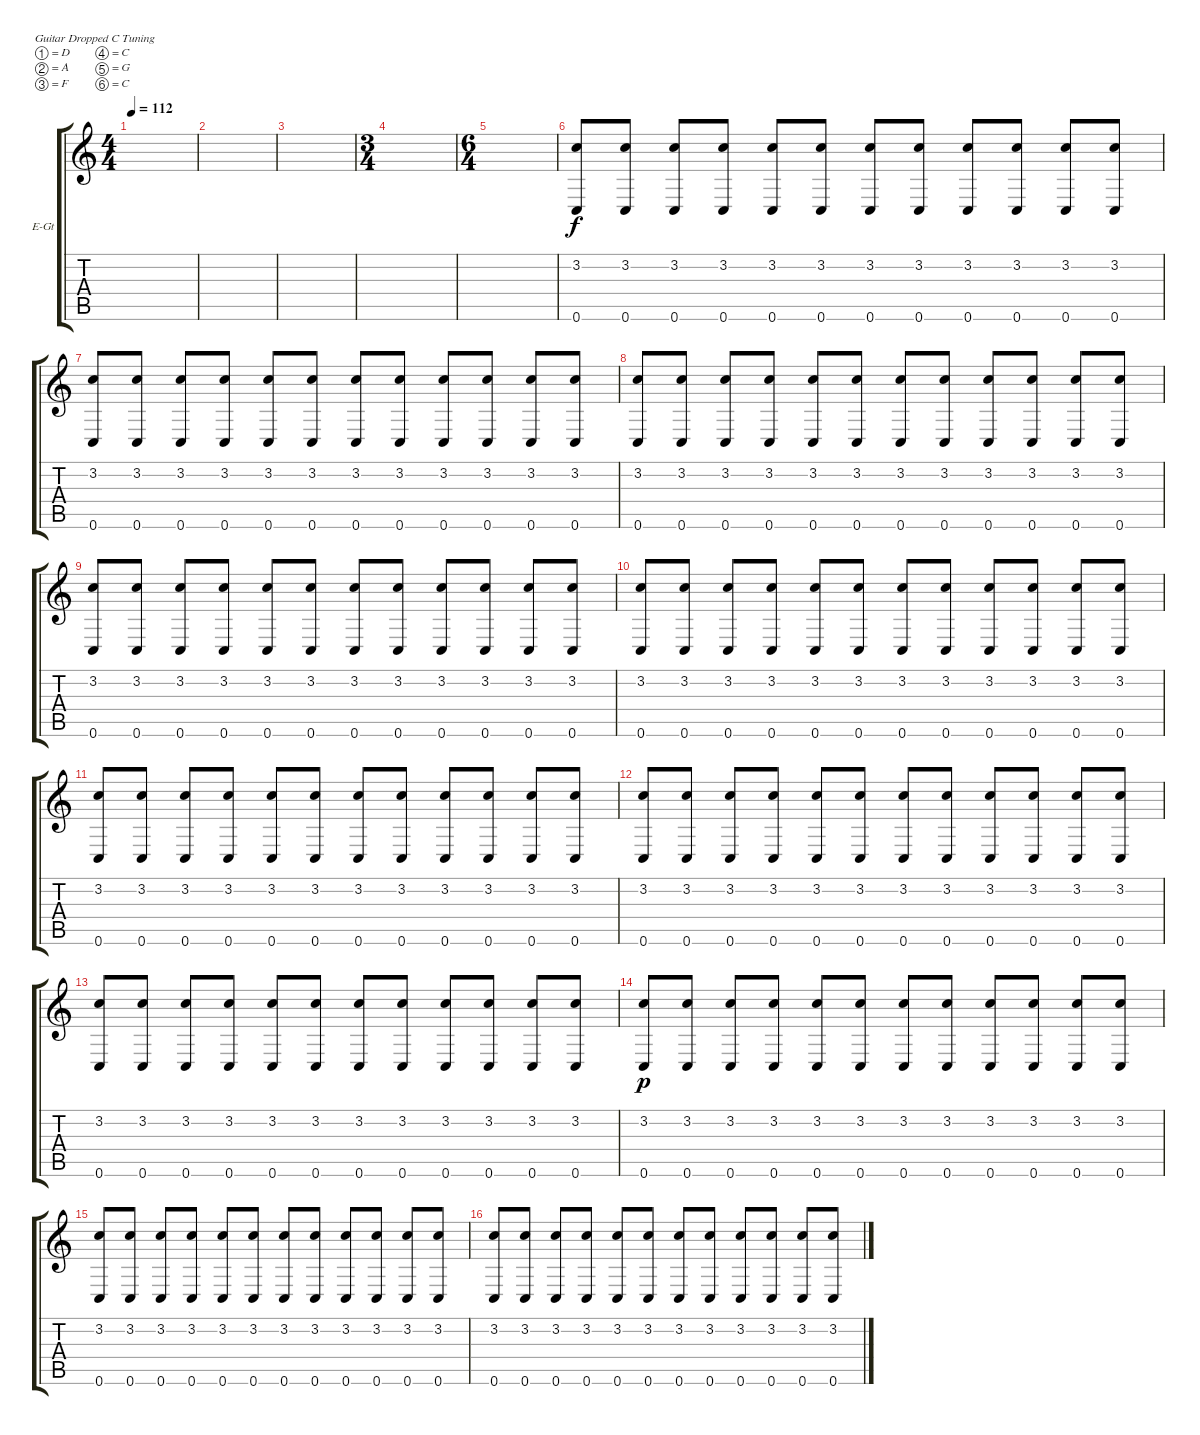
\defaultSystemsLayout 4
\bracketExtendMode groupsimilarinstruments
\firstSystemTrackNameOrientation horizontal
\otherSystemsTrackNameOrientation horizontal
\track ("Adam - Back Up" "E-Gt") {instrument distortionguitar}
\staff {score tabs}
\tuning (D4 A3 F3 C3 G2 C2)
\ts (4 4)
\tempo 112
\clef g2
\ks c
|
|
|
\ts (3 4)
|
\ts (6 4)
|
(3.2 0.6).8 (3.2 0.6).8 (3.2 0.6).8 (3.2 0.6).8 (3.2 0.6).8 (3.2 0.6).8 (3.2 0.6).8 (3.2 0.6).8 (3.2 0.6).8 (3.2 0.6).8 (3.2 0.6).8 (3.2 0.6).8 |
(3.2 0.6).8 (3.2 0.6).8 (3.2 0.6).8 (3.2 0.6).8 (3.2 0.6).8 (3.2 0.6).8 (3.2 0.6).8 (3.2 0.6).8 (3.2 0.6).8 (3.2 0.6).8 (3.2 0.6).8 (3.2 0.6).8 |
(3.2 0.6).8 (3.2 0.6).8 (3.2 0.6).8 (3.2 0.6).8 (3.2 0.6).8 (3.2 0.6).8 (3.2 0.6).8 (3.2 0.6).8 (3.2 0.6).8 (3.2 0.6).8 (3.2 0.6).8 (3.2 0.6).8 |
(3.2 0.6).8 (3.2 0.6).8 (3.2 0.6).8 (3.2 0.6).8 (3.2 0.6).8 (3.2 0.6).8 (3.2 0.6).8 (3.2 0.6).8 (3.2 0.6).8 (3.2 0.6).8 (3.2 0.6).8 (3.2 0.6).8 |
(3.2 0.6).8 (3.2 0.6).8 (3.2 0.6).8 (3.2 0.6).8 (3.2 0.6).8 (3.2 0.6).8 (3.2 0.6).8 (3.2 0.6).8 (3.2 0.6).8 (3.2 0.6).8 (3.2 0.6).8 (3.2 0.6).8 |
(3.2 0.6).8 (3.2 0.6).8 (3.2 0.6).8 (3.2 0.6).8 (3.2 0.6).8 (3.2 0.6).8 (3.2 0.6).8 (3.2 0.6).8 (3.2 0.6).8 (3.2 0.6).8 (3.2 0.6).8 (3.2 0.6).8 |
(3.2 0.6).8 (3.2 0.6).8 (3.2 0.6).8 (3.2 0.6).8 (3.2 0.6).8 (3.2 0.6).8 (3.2 0.6).8 (3.2 0.6).8 (3.2 0.6).8 (3.2 0.6).8 (3.2 0.6).8 (3.2 0.6).8 |
(3.2 0.6).8 (3.2 0.6).8 (3.2 0.6).8 (3.2 0.6).8 (3.2 0.6).8 (3.2 0.6).8 (3.2 0.6).8 (3.2 0.6).8 (3.2 0.6).8 (3.2 0.6).8 (3.2 0.6).8 (3.2 0.6).8 |
(3.2 0.6).8{dy p} (3.2 0.6).8 (3.2 0.6).8 (3.2 0.6).8 (3.2 0.6).8 (3.2 0.6).8 (3.2 0.6).8 (3.2 0.6).8 (3.2 0.6).8 (3.2 0.6).8 (3.2 0.6).8 (3.2 0.6).8 |
(3.2 0.6).8 (3.2 0.6).8 (3.2 0.6).8 (3.2 0.6).8 (3.2 0.6).8 (3.2 0.6).8 (3.2 0.6).8 (3.2 0.6).8 (3.2 0.6).8 (3.2 0.6).8 (3.2 0.6).8 (3.2 0.6).8 |
(3.2 0.6).8 (3.2 0.6).8 (3.2 0.6).8 (3.2 0.6).8 (3.2 0.6).8 (3.2 0.6).8 (3.2 0.6).8 (3.2 0.6).8 (3.2 0.6).8 (3.2 0.6).8 (3.2 0.6).8 (3.2 0.6).8
